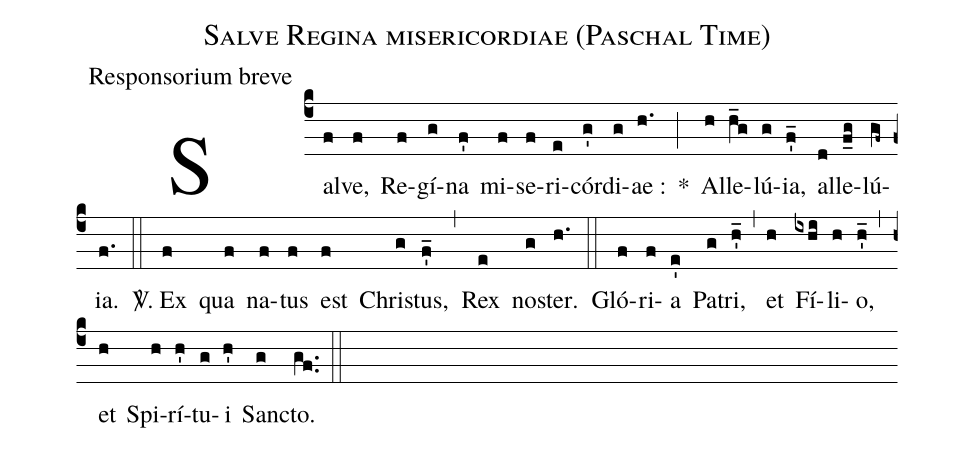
name:Salve Regina misericordiae (Paschal Time);
office-part:Responsorium breve;
%%
(c4) Sal(f)ve,(f) Re(f)gí(g)na(f') mi(f)se(f)ri(e)cór(g')di(g)ae :(h.) *(;) Al(h)le(h_g)lú(g){ia},(f'_) al(d)le(f_g)lú(gf~){ia}.(f.) (::)
<sp>V/</sp>. Ex(f) qua(f) na(f)tus(f) est(f) Chri(g)stus,(f'_) (,) Rex(e) no(g)ster.(h.) (::) Gló(f)ri(f)a(e') Pa(g)tri,(h'_) (,) et(h) Fí(ixhi)li(h)o,(h'_) (,) et(h) Spi(h)rí(h')tu(g)i(h') San(g)cto.(gf..) (::)
